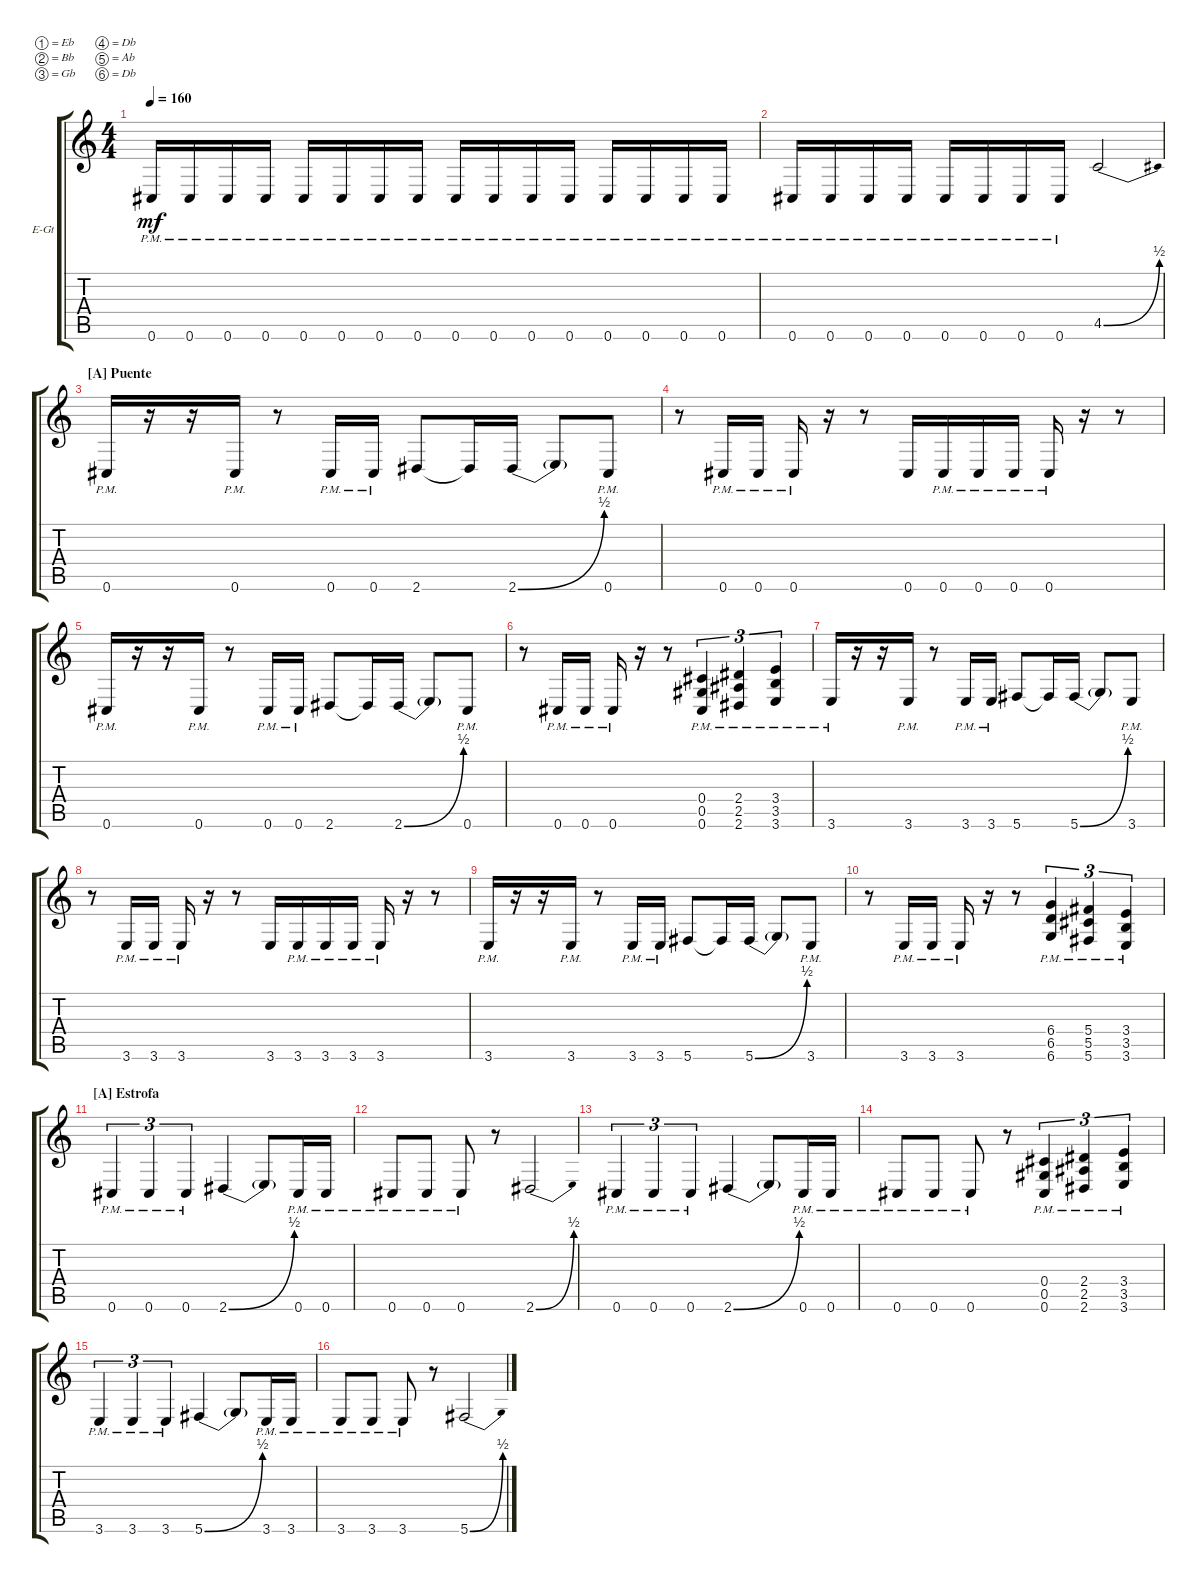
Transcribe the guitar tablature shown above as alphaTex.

\bracketExtendMode groupsimilarinstruments
\firstSystemTrackNameOrientation horizontal
\otherSystemsTrackNameOrientation horizontal
\track ("Matt Heafy" "E-Gt") {instrument distortionguitar}
\staff {score tabs}
\tuning (Eb4 Bb3 Gb3 Db3 Ab2 Db2)
\ts (4 4)
\tempo 160
\clef g2
\ks c
0.6{pm}.16{dy mf} 0.6{pm}.16 0.6{pm}.16 0.6{pm}.16 0.6{pm}.16 0.6{pm}.16 0.6{pm}.16 0.6{pm}.16 0.6{pm}.16 0.6{pm}.16 0.6{pm}.16 0.6{pm}.16 0.6{pm}.16 0.6{pm}.16 0.6{pm}.16 0.6{pm}.16 |
0.6{pm}.16 0.6{pm}.16 0.6{pm}.16 0.6{pm}.16 0.6{pm}.16 0.6{pm}.16 0.6{pm}.16 0.6{pm}.16 4.5{be (bend 0 0 59.4 2)}.2 |
\section ("A" "Puente")
0.6{pm}.16 r.16 r.16 0.6{pm}.16 r.8 0.6{pm}.16 0.6{pm}.16 2.6.8 2.6{t}.16 2.6{be (bend 0 0 60 2)}.16 2.6{t}.8 0.6{pm}.8 |
r.8 0.6{pm}.16 0.6{pm}.16 0.6{pm}.16 r.16 r.8 0.6.16 0.6{pm}.16 0.6{pm}.16 0.6{pm}.16 0.6{pm}.16 r.16 r.8 |
0.6{pm}.16 r.16 r.16 0.6{pm}.16 r.8 0.6{pm}.16 0.6{pm}.16 2.6.8 2.6{t}.16 2.6{be (bend 0 0 60 2)}.16 2.6{t}.8 0.6{pm}.8 |
r.8 0.6{pm}.16 0.6{pm}.16 0.6{pm}.16 r.16 r.8 (0.6{pm} 0.5{pm} 0.4{pm}).4{tu (3 2)} (2.6{pm} 2.4{pm} 2.5{pm}).4{tu (3 2)} (3.6{pm} 3.5{pm} 3.4{pm}).4{tu (3 2)} |
3.6{pm}.16 r.16 r.16 3.6{pm}.16 r.8 3.6{pm}.16 3.6{pm}.16 5.6.8 5.6{t}.16 5.6{be (bend 0 0 60 2)}.16 5.6{t}.8 3.6{pm}.8 |
r.8 3.6{pm}.16 3.6{pm}.16 3.6{pm}.16 r.16 r.8 3.6.16 3.6{pm}.16 3.6{pm}.16 3.6{pm}.16 3.6{pm}.16 r.16 r.8 |
3.6{pm}.16 r.16 r.16 3.6{pm}.16 r.8 3.6{pm}.16 3.6{pm}.16 5.6.8 5.6{t}.16 5.6{be (bend 0 0 60 2)}.16 5.6{t}.8 3.6{pm}.8 |
r.8 3.6{pm}.16 3.6{pm}.16 3.6{pm}.16 r.16 r.8 (6.6{pm} 6.5{pm} 6.4{pm}).4{tu (3 2)} (5.4{pm} 5.5{pm} 5.6{pm}).4{tu (3 2)} (3.6{pm} 3.4{pm} 3.5{pm}).4{tu (3 2)} |
\section ("A" "Estrofa")
0.6{pm}.4{tu (3 2)} 0.6{pm}.4{tu (3 2)} 0.6{pm}.4{tu (3 2)} 2.6{be (bend 0 0 59.4 2)}.4 2.6{t}.8 0.6{pm}.16 0.6{pm}.16 |
0.6{pm}.8 0.6{pm}.8 0.6{pm}.8 r.8 2.6{be (bend 0 0 59.4 2)}.2 |
0.6{pm}.4{tu (3 2)} 0.6{pm}.4{tu (3 2)} 0.6{pm}.4{tu (3 2)} 2.6{be (bend 0 0 59.4 2)}.4 2.6{t}.8 0.6{pm}.16 0.6{pm}.16 |
0.6{pm}.8 0.6{pm}.8 0.6{pm}.8 r.8 (0.6{pm} 0.5{pm} 0.4{pm}).4{tu (3 2)} (2.6{pm} 2.4{pm} 2.5{pm}).4{tu (3 2)} (3.6{pm} 3.5{pm} 3.4{pm}).4{tu (3 2)} |
3.6{pm}.4{tu (3 2)} 3.6{pm}.4{tu (3 2)} 3.6{pm}.4{tu (3 2)} 5.6{be (bend 0 0 59.4 2)}.4 5.6{t}.8 3.6{pm}.16 3.6{pm}.16 |
3.6{pm}.8 3.6{pm}.8 3.6{pm}.8 r.8 5.6{be (bend 0 0 59.4 2)}.2
